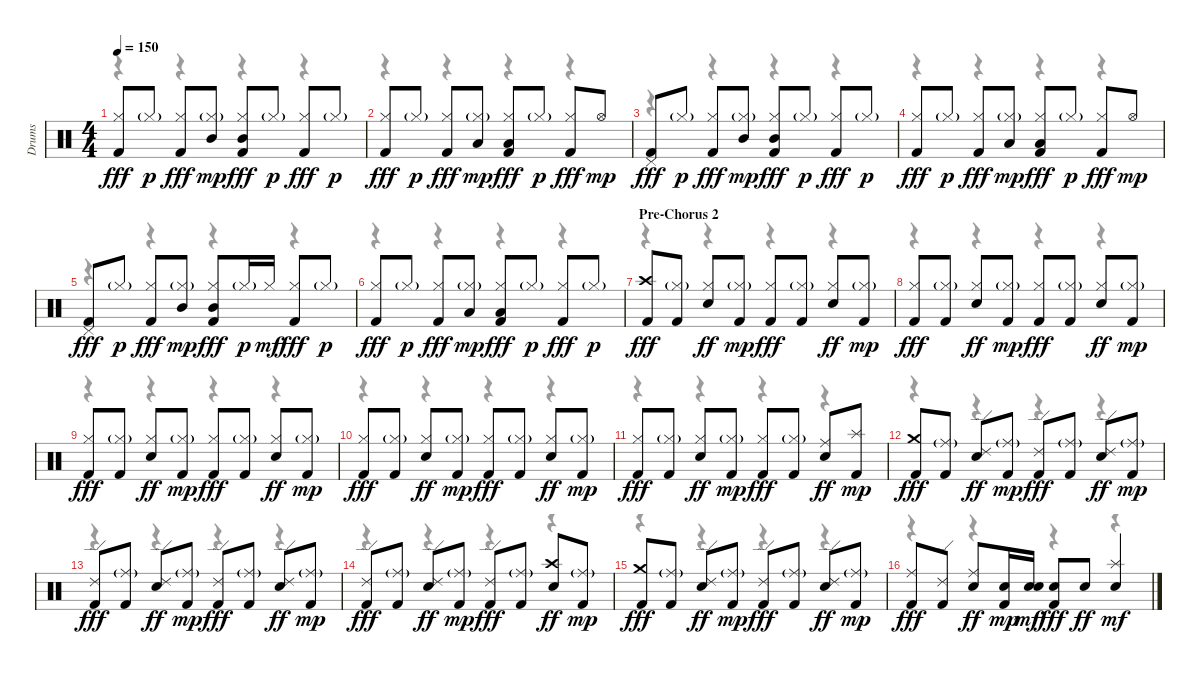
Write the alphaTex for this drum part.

\track ("Drums" "Drums") {instrument percussion}
\staff {score}
\articulation defaults
\voice
\ts (4 4)
\tempo 150
\clef neutral
\ks c
("Kick (hit) 2" "Hi-Hat (closed)").8{dy fff} "Hi-Hat (closed)"{g}.8{dy p} ("Kick (hit) 2" "Hi-Hat (closed)").8{dy fff} ("Hi-Hat (closed)"{g} "Mid Tom (hit)").8{dy mp} ("Kick (hit) 2" "Hi-Hat (closed)" "Mid Tom (hit)").8{dy fff} "Hi-Hat (closed)"{g}.8{dy p} ("Kick (hit) 2" "Hi-Hat (closed)").8{dy fff} "Hi-Hat (closed)"{g}.8{dy p} |
("Kick (hit) 2" "Hi-Hat (closed)").8{dy fff} "Hi-Hat (closed)"{g}.8{dy p} ("Kick (hit) 2" "Hi-Hat (closed)").8{dy fff} ("Hi-Hat (closed)"{g} "Low Tom (hit)").8{dy mp} ("Kick (hit) 2" "Hi-Hat (closed)" "Low Tom (hit)").8{dy fff} "Hi-Hat (closed)"{g}.8{dy p} ("Kick (hit) 2" "Hi-Hat (closed)").8{dy fff} "Hi-Hat (open)".8{dy mp} |
("Kick (hit) 2" "Pedal Hi-Hat (hit)").8{dy fff} "Hi-Hat (closed)"{g}.8{dy p} ("Kick (hit) 2" "Hi-Hat (closed)").8{dy fff} ("Hi-Hat (closed)"{g} "Mid Tom (hit)").8{dy mp} ("Kick (hit) 2" "Hi-Hat (closed)" "Mid Tom (hit)").8{dy fff} "Hi-Hat (closed)"{g}.8{dy p} ("Kick (hit) 2" "Hi-Hat (closed)").8{dy fff} "Hi-Hat (closed)"{g}.8{dy p} |
("Kick (hit) 2" "Hi-Hat (closed)").8{dy fff} "Hi-Hat (closed)"{g}.8{dy p} ("Kick (hit) 2" "Hi-Hat (closed)").8{dy fff} ("Hi-Hat (closed)"{g} "Low Tom (hit)").8{dy mp} ("Kick (hit) 2" "Hi-Hat (closed)" "Low Tom (hit)").8{dy fff} "Hi-Hat (closed)"{g}.8{dy p} ("Kick (hit) 2" "Hi-Hat (closed)").8{dy fff} "Hi-Hat (open)".8{dy mp} |
("Kick (hit) 2" "Pedal Hi-Hat (hit)").8{dy fff} "Hi-Hat (closed)"{g}.8{dy p} ("Kick (hit) 2" "Hi-Hat (closed)").8{dy fff} ("Hi-Hat (closed)"{g} "Mid Tom (hit)").8{dy mp} ("Kick (hit) 2" "Hi-Hat (closed)" "Mid Tom (hit)").8{dy fff} "Hi-Hat (closed)"{g}.16{dy p} "Hi-Hat (closed)".16{dy mf} ("Kick (hit) 2" "Hi-Hat (closed)").8{dy fff} "Hi-Hat (closed)"{g}.8{dy p} |
("Kick (hit) 2" "Hi-Hat (closed)").8{dy fff} "Hi-Hat (closed)"{g}.8{dy p} ("Kick (hit) 2" "Hi-Hat (closed)").8{dy fff} ("Hi-Hat (closed)"{g} "Low Tom (hit)").8{dy mp} ("Kick (hit) 2" "Hi-Hat (closed)" "Low Tom (hit)").8{dy fff} "Hi-Hat (closed)"{g}.8{dy p} ("Kick (hit) 2" "Hi-Hat (closed)").8{dy fff} "Hi-Hat (closed)"{g}.8{dy p} |
\section ("" "Pre-Chorus 2")
("Kick (hit) 2" "Crash high (hit)").8{dy fff} ("Kick (hit) 2" "Hi-Hat (closed)"{g}).8 ("Snare (hit) 2" "Hi-Hat (closed)").8{dy ff} ("Kick (hit) 2" "Hi-Hat (closed)"{g}).8{dy mp} ("Kick (hit) 2" "Hi-Hat (closed)").8{dy fff} ("Kick (hit) 2" "Hi-Hat (closed)"{g}).8 ("Snare (hit) 2" "Hi-Hat (closed)").8{dy ff} ("Kick (hit) 2" "Hi-Hat (closed)"{g}).8{dy mp} |
("Kick (hit) 2" "Hi-Hat (closed)").8{dy fff} ("Kick (hit) 2" "Hi-Hat (closed)"{g}).8 ("Snare (hit) 2" "Hi-Hat (closed)").8{dy ff} ("Kick (hit) 2" "Hi-Hat (closed)"{g}).8{dy mp} ("Kick (hit) 2" "Hi-Hat (closed)").8{dy fff} ("Kick (hit) 2" "Hi-Hat (closed)"{g}).8 ("Snare (hit) 2" "Hi-Hat (closed)").8{dy ff} ("Kick (hit) 2" "Hi-Hat (closed)"{g}).8{dy mp} |
("Kick (hit) 2" "Hi-Hat (closed)").8{dy fff} ("Kick (hit) 2" "Hi-Hat (closed)"{g}).8 ("Snare (hit) 2" "Hi-Hat (closed)").8{dy ff} ("Kick (hit) 2" "Hi-Hat (closed)"{g}).8{dy mp} ("Kick (hit) 2" "Hi-Hat (closed)").8{dy fff} ("Kick (hit) 2" "Hi-Hat (closed)"{g}).8 ("Snare (hit) 2" "Hi-Hat (closed)").8{dy ff} ("Kick (hit) 2" "Hi-Hat (closed)"{g}).8{dy mp} |
("Kick (hit) 2" "Hi-Hat (closed)").8{dy fff} ("Kick (hit) 2" "Hi-Hat (closed)"{g}).8 ("Snare (hit) 2" "Hi-Hat (closed)").8{dy ff} ("Kick (hit) 2" "Hi-Hat (closed)"{g}).8{dy mp} ("Kick (hit) 2" "Hi-Hat (closed)").8{dy fff} ("Kick (hit) 2" "Hi-Hat (closed)"{g}).8 ("Snare (hit) 2" "Hi-Hat (closed)").8{dy ff} ("Kick (hit) 2" "Hi-Hat (closed)"{g}).8{dy mp} |
("Kick (hit) 2" "Hi-Hat (closed)").8{dy fff} ("Kick (hit) 2" "Hi-Hat (closed)"{g}).8 ("Snare (hit) 2" "Hi-Hat (closed)").8{dy ff} ("Kick (hit) 2" "Hi-Hat (closed)"{g}).8{dy mp} ("Kick (hit) 2" "Hi-Hat (closed)").8{dy fff} ("Kick (hit) 2" "Hi-Hat (closed)"{g}).8 ("Snare (hit) 2" "Ride (middle)").8{dy ff} ("Kick (hit) 2" "Splash (hit)").8{dy mp} |
("Kick (hit) 2" "Crash medium (hit)").8{dy fff} ("Kick (hit) 2" "Ride (middle)"{g}).8 ("Snare (hit) 2" "Ride (edge) 2").8{dy ff} ("Kick (hit) 2" "Ride (middle)"{g}).8{dy mp} ("Kick (hit) 2" "Ride (edge) 2").8{dy fff} ("Kick (hit) 2" "Ride (middle)"{g}).8 ("Snare (hit) 2" "Ride (edge) 2").8{dy ff} ("Kick (hit) 2" "Ride (middle)"{g}).8{dy mp} |
("Kick (hit) 2" "Ride (edge) 2").8{dy fff} ("Kick (hit) 2" "Ride (middle)"{g}).8 ("Snare (hit) 2" "Ride (edge) 2").8{dy ff} ("Kick (hit) 2" "Ride (middle)"{g}).8{dy mp} ("Kick (hit) 2" "Ride (edge) 2").8{dy fff} ("Kick (hit) 2" "Ride (middle)"{g}).8 ("Snare (hit) 2" "Ride (edge) 2").8{dy ff} ("Kick (hit) 2" "Ride (middle)"{g}).8{dy mp} |
("Kick (hit) 2" "Ride (edge) 2").8{dy fff} ("Kick (hit) 2" "Ride (middle)"{g}).8 ("Snare (hit) 2" "Ride (edge) 2").8{dy ff} ("Kick (hit) 2" "Ride (middle)"{g}).8{dy mp} ("Kick (hit) 2" "Ride (edge) 2").8{dy fff} ("Kick (hit) 2" "Ride (middle)"{g}).8 ("Snare (hit) 2" "Crash high (hit)").8{dy ff} ("Kick (hit) 2" "Ride (middle)"{g}).8{dy mp} |
("Kick (hit) 2" "Crash medium (hit)").8{dy fff} ("Kick (hit) 2" "Ride (middle)"{g}).8 ("Snare (hit) 2" "Ride (edge) 2").8{dy ff} ("Kick (hit) 2" "Ride (middle)"{g}).8{dy mp} ("Kick (hit) 2" "Ride (edge) 2").8{dy fff} ("Kick (hit) 2" "Ride (middle)"{g}).8 ("Snare (hit) 2" "Ride (edge) 2").8{dy ff} ("Kick (hit) 2" "Ride (middle)"{g}).8{dy mp} |
("Kick (hit) 2" "Ride (middle)").8{dy fff} ("Kick (hit) 2" "Ride (edge) 2").8 ("Snare (hit) 2" "Ride (middle)").8{dy ff} ("Kick (hit) 2" "Snare (hit) 2").16{dy mp} ("Snare (hit) 2" "Snare (hit) 2").16{dy mf} ("Kick (hit) 2" "Snare (hit) 2").8{dy fff} "Snare (hit) 2".8{dy ff} ("Snare (hit) 2" "Splash (hit)").4{dy mf}
\voice
\clef neutral
\ottava regular
\simile none
\ks c
r.4{dy f} r.4 r.4 r.4 |
r.4 r.4 r.4 r.4 |
r.4 r.4 r.4 r.4 |
r.4 r.4 r.4 r.4 |
r.4 r.4 r.4 r.4 |
r.4 r.4 r.4 r.4 |
r.4 r.4 r.4 r.4 |
r.4 r.4 r.4 r.4 |
r.4 r.4 r.4 r.4 |
r.4 r.4 r.4 r.4 |
r.4 r.4 r.4 r.4 |
r.4 r.4 r.4 r.4 |
r.4 r.4 r.4 r.4 |
r.4 r.4 r.4 r.4 |
r.4 r.4 r.4 r.4 |
r.4 r.4 r.4 r.4
